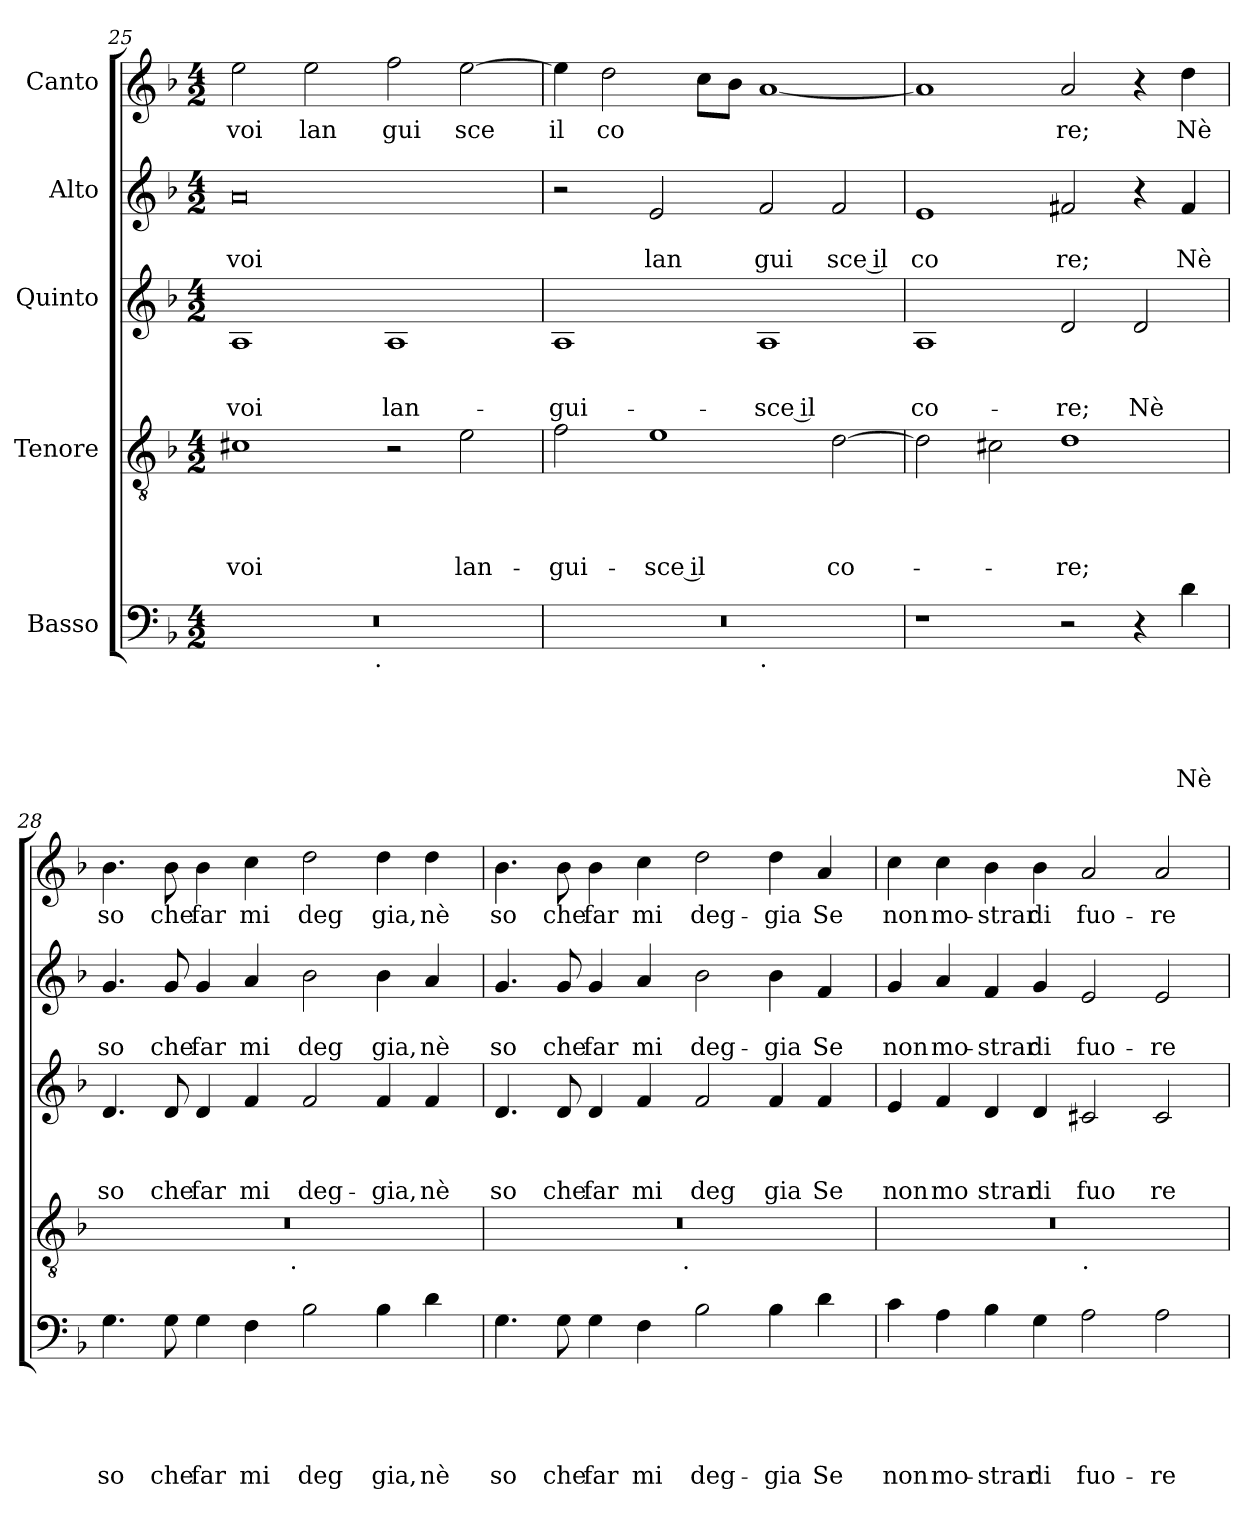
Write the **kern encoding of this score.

**kern	**text	**text	**text	**text	**text	**kern	**text	**text	**text	**text	**kern	**text	**text	**text	**kern	**text	**text	**kern	**text
*part5	*part5	*part5	*part5	*part5	*part5	*part4	*part4	*part4	*part4	*part4	*part3	*part3	*part3	*part3	*part2	*part2	*part2	*part1	*part1
*staff5	*staff5	*staff5	*staff5	*staff5	*staff5	*staff4	*staff4	*staff4	*staff4	*staff4	*staff3	*staff3	*staff3	*staff3	*staff2	*staff2	*staff2	*staff1	*staff1
*I"Basso	*	*	*	*	*	*I"Tenore	*	*	*	*	*I"Quinto	*	*	*	*I"Alto	*	*	*I"Canto	*
*clefF4	*	*	*	*	*	*clefGv2	*	*	*	*	*clefG2	*	*	*	*clefG2	*	*	*clefG2	*
*k[b-]	*	*	*	*	*	*k[b-]	*	*	*	*	*k[b-]	*	*	*	*k[b-]	*	*	*k[b-]	*
*F:	*	*	*	*	*	*F:	*	*	*	*	*F:	*	*	*	*F:	*	*	*F:	*
*M4/2	*	*	*	*	*	*M4/2	*	*	*	*	*M4/2	*	*	*	*M4/2	*	*	*M4/2	*
=25	=25	=25	=25	=25	=25	=25	=25	=25	=25	=25	=25	=25	=25	=25	=25	=25	=25	=25	=25
!	!	!	!	!	!	!	!	!	!	!LO:LY:b	!	!	!	!LO:LY:b	!	!	!LO:LY:b	!	!LO:LY:b
*^	*	*	*	*	*	*	*	*	*	*	*	*	*	*	*	*	*	*	*
0r	2ryy	.	.	.	.	.	1c#X	.	.	.	voi	1A	.	.	voi	0a	.	voi	2ee\	voi
!	!	!	!	!	!	!	!	!	!	!	!	!	!	!	!	!	!	!	!	!LO:LY:b
.	4...ryy	.	.	.	.	.	.	.	.	.	.	.	.	.	.	.	.	.	2ee\	lan
!	!LO:TX:b:t=.	!	!	!	!	!	!	!	!	!	!	!	!	!	!	!	!	!	!	!
.	1ryy	.	.	.	.	.	.	.	.	.	.	.	.	.	.	.	.	.	.	.
!	!	!	!	!	!	!	!	!	!	!	!	!	!	!	!LO:LY:b	!	!	!	!	!LO:LY:b
.	.	.	.	.	.	.	2r	.	.	.	.	1A	.	.	lan-	.	.	.	2ff\	gui
!	!	!	!	!	!	!	!	!	!	!	!LO:LY:b	!	!	!	!	!	!	!	!	!LO:LY:b
.	.	.	.	.	.	.	2e\	.	.	.	lan-	.	.	.	.	.	.	.	[>2ee\	sce
.	32ryy	.	.	.	.	.	.	.	.	.	.	.	.	.	.	.	.	.	.	.
=26	=26	=26	=26	=26	=26	=26	=26	=26	=26	=26	=26	=26	=26	=26	=26	=26	=26	=26	=26	=26
!	!	!	!	!	!	!	!	!	!	!	!LO:LY:b	!	!	!	!LO:LY:b	!	!	!	!	!LO:LY:b:rj
0r	1ryy	.	.	.	.	.	2f\	.	.	.	-gui-	1A	.	.	-gui-	2r	.	.	4ee\]	il
!	!	!	!	!	!	!	!	!	!	!	!	!	!	!	!	!	!	!	!	!LO:LY:b
.	.	.	.	.	.	.	.	.	.	.	.	.	.	.	.	.	.	.	2dd\	co
!	!	!	!	!	!	!	!	!	!	!	!LO:LY:b:rj	!	!	!	!	!	!	!LO:LY:b	!	!
.	.	.	.	.	.	.	1e	.	.	.	-sce il	.	.	.	.	2e/	.	lan	.	.
.	.	.	.	.	.	.	.	.	.	.	.	.	.	.	.	.	.	.	8cc\L	.
.	.	.	.	.	.	.	.	.	.	.	.	.	.	.	.	.	.	.	8b-\J	.
!	!LO:TX:b:t=.	!	!	!	!	!	!	!	!	!	!	!	!	!	!	!	!	!	!	!
!	!	!	!	!	!	!	!	!	!	!	!	!	!	!	!LO:LY:b:rj	!	!	!LO:LY:b	!	!
.	1ryy	.	.	.	.	.	.	.	.	.	.	1A	.	.	-sce il	2f/	.	gui	[<1a	.
!	!	!	!	!	!	!	!	!	!	!	!LO:LY:b	!	!	!	!	!	!	!LO:LY:b:rj	!	!
.	.	.	.	.	.	.	[>2d\	.	.	.	co-	.	.	.	.	2f/	.	sce il	.	.
=27	=27	=27	=27	=27	=27	=27	=27	=27	=27	=27	=27	=27	=27	=27	=27	=27	=27	=27	=27	=27
!	!	!	!	!	!	!	!	!	!	!	!	!	!	!	!LO:LY:b	!	!	!LO:LY:b	!	!
*v	*v	*	*	*	*	*	*	*	*	*	*	*	*	*	*	*	*	*	*	*
1r	.	.	.	.	.	2d\]	.	.	.	.	1A	.	.	co-	1e	.	co	1a]	.
.	.	.	.	.	.	2c#X\	.	.	.	.	.	.	.	.	.	.	.	.	.
!	!	!	!	!	!	!	!	!	!	!LO:LY:b	!	!	!	!LO:LY:b	!	!	!LO:LY:b	!	!LO:LY:b
2r	.	.	.	.	.	1d	.	.	.	-re;	2d/	.	.	-re;	2f#X/	.	re;	2a/	re;
!	!	!	!	!	!	!	!	!	!	!	!	!	!	!LO:LY:b	!	!	!	!	!
4r	.	.	.	.	.	.	.	.	.	.	2d/	.	.	Nè	4r	.	.	4r	.
!	!	!	!	!	!LO:LY:b	!	!	!	!	!	!	!	!	!	!	!	!LO:LY:b	!	!LO:LY:b
4d\	.	.	.	.	Nè	.	.	.	.	.	.	.	.	.	4f#/	.	Nè	4dd\	Nè
=28	=28	=28	=28	=28	=28	=28	=28	=28	=28	=28	=28	=28	=28	=28	=28	=28	=28	=28	=28
!	!	!	!	!	!LO:LY:b	!	!	!	!	!	!	!	!	!LO:LY:b	!	!	!LO:LY:b	!	!LO:LY:b
*	*	*	*	*	*	*^	*	*	*	*	*	*	*	*	*	*	*	*	*
4.G\	.	.	.	.	so	0r	2ryy	.	.	.	.	4.d/	.	.	so	4.g/	.	so	4.b-\	so
!	!	!	!	!	!LO:LY:b	!	!	!	!	!	!	!	!	!	!LO:LY:b	!	!	!LO:LY:b	!	!LO:LY:b
8G\	.	.	.	.	che	.	.	.	.	.	.	8d/	.	.	che	8g/	.	che	8b-\	che
!	!	!	!	!	!LO:LY:b	!	!	!	!	!	!	!	!	!	!LO:LY:b	!	!	!LO:LY:b	!	!LO:LY:b
4G\	.	.	.	.	far	.	4...ryy	.	.	.	.	4d/	.	.	far	4g/	.	far	4b-\	far
!	!	!	!	!	!LO:LY:b	!	!	!	!	!	!	!	!	!	!LO:LY:b	!	!	!LO:LY:b	!	!LO:LY:b
4F\	.	.	.	.	mi	.	.	.	.	.	.	4f/	.	.	mi	4a/	.	mi	4cc\	mi
!	!	!	!	!	!	!	!LO:TX:b:t=.	!	!	!	!	!	!	!	!	!	!	!	!	!
.	.	.	.	.	.	.	1ryy	.	.	.	.	.	.	.	.	.	.	.	.	.
!	!	!	!	!	!LO:LY:b	!	!	!	!	!	!	!	!	!	!LO:LY:b	!	!	!LO:LY:b	!	!LO:LY:b
2B-\	.	.	.	.	deg	.	.	.	.	.	.	2f/	.	.	deg-	2b-\	.	deg	2dd\	deg
!	!	!	!	!	!LO:LY:b	!	!	!	!	!	!	!	!	!	!LO:LY:b	!	!	!LO:LY:b	!	!LO:LY:b
4B-\	.	.	.	.	gia,	.	.	.	.	.	.	4f/	.	.	-gia,	4b-\	.	gia,	4dd\	gia,
!	!	!	!	!	!LO:LY:b	!	!	!	!	!	!	!	!	!	!LO:LY:b	!	!	!LO:LY:b	!	!LO:LY:b
4d\	.	.	.	.	nè	.	.	.	.	.	.	4f/	.	.	nè	4a/	.	nè	4dd\	nè
.	.	.	.	.	.	.	32ryy	.	.	.	.	.	.	.	.	.	.	.	.	.
!!LO:LB:g=z
=29	=29	=29	=29	=29	=29	=29	=29	=29	=29	=29	=29	=29	=29	=29	=29	=29	=29	=29	=29	=29
!	!	!	!	!	!LO:LY:b	!	!	!	!	!	!	!	!	!	!LO:LY:b	!	!	!LO:LY:b	!	!LO:LY:b
4.G\	.	.	.	.	so	0r	2ryy	.	.	.	.	4.d/	.	.	so	4.g/	.	so	4.b-\	so
!	!	!	!	!	!LO:LY:b	!	!	!	!	!	!	!	!	!	!LO:LY:b	!	!	!LO:LY:b	!	!LO:LY:b
8G\	.	.	.	.	che	.	.	.	.	.	.	8d/	.	.	che	8g/	.	che	8b-\	che
!	!	!	!	!	!LO:LY:b	!	!	!	!	!	!	!	!	!	!LO:LY:b	!	!	!LO:LY:b	!	!LO:LY:b
4G\	.	.	.	.	far	.	4...ryy	.	.	.	.	4d/	.	.	far	4g/	.	far	4b-\	far
!	!	!	!	!	!LO:LY:b	!	!	!	!	!	!	!	!	!	!LO:LY:b	!	!	!LO:LY:b	!	!LO:LY:b
4F\	.	.	.	.	mi	.	.	.	.	.	.	4f/	.	.	mi	4a/	.	mi	4cc\	mi
!	!	!	!	!	!	!	!LO:TX:b:t=.	!	!	!	!	!	!	!	!	!	!	!	!	!
.	.	.	.	.	.	.	1ryy	.	.	.	.	.	.	.	.	.	.	.	.	.
!	!	!	!	!	!LO:LY:b	!	!	!	!	!	!	!	!	!	!LO:LY:b	!	!	!LO:LY:b	!	!LO:LY:b
2B-\	.	.	.	.	deg-	.	.	.	.	.	.	2f/	.	.	deg	2b-\	.	deg-	2dd\	deg-
!	!	!	!	!	!LO:LY:b	!	!	!	!	!	!	!	!	!	!LO:LY:b	!	!	!LO:LY:b	!	!LO:LY:b
4B-\	.	.	.	.	-gia	.	.	.	.	.	.	4f/	.	.	gia	4b-\	.	-gia	4dd\	-gia
!	!	!	!	!	!LO:LY:b	!	!	!	!	!	!	!	!	!	!LO:LY:b	!	!	!LO:LY:b	!	!LO:LY:b
4d\	.	.	.	.	Se	.	.	.	.	.	.	4f/	.	.	Se	4f/	.	Se	4a/	Se
.	.	.	.	.	.	.	32ryy	.	.	.	.	.	.	.	.	.	.	.	.	.
=30	=30	=30	=30	=30	=30	=30	=30	=30	=30	=30	=30	=30	=30	=30	=30	=30	=30	=30	=30	=30
!	!	!	!	!	!LO:LY:b	!	!	!	!	!	!	!	!	!	!LO:LY:b	!	!	!LO:LY:b	!	!LO:LY:b
4c\	.	.	.	.	non	0r	1ryy	.	.	.	.	4e/	.	.	non	4g/	.	non	4cc\	non
!	!	!	!	!	!LO:LY:b	!	!	!	!	!	!	!	!	!	!LO:LY:b	!	!	!LO:LY:b	!	!LO:LY:b
4A\	.	.	.	.	mo-	.	.	.	.	.	.	4f/	.	.	mo	4a/	.	mo-	4cc\	mo-
!	!	!	!	!	!LO:LY:b	!	!	!	!	!	!	!	!	!	!LO:LY:b	!	!	!LO:LY:b	!	!LO:LY:b
4B-\	.	.	.	.	-strar	.	.	.	.	.	.	4d/	.	.	strar	4f/	.	-strar	4b-\	-strar
!	!	!	!	!	!LO:LY:b	!	!	!	!	!	!	!	!	!	!LO:LY:b	!	!	!LO:LY:b	!	!LO:LY:b
4G\	.	.	.	.	di	.	.	.	.	.	.	4d/	.	.	di	4g/	.	di	4b-\	di
!	!	!	!	!	!	!	!LO:TX:b:t=.	!	!	!	!	!	!	!	!	!	!	!	!	!
!	!	!	!	!	!LO:LY:b	!	!	!	!	!	!	!	!	!	!LO:LY:b	!	!	!LO:LY:b	!	!LO:LY:b
2A\	.	.	.	.	fuo-	.	1ryy	.	.	.	.	2c#X/	.	.	fuo	2e/	.	fuo-	2a/	fuo-
!	!	!	!	!	!LO:LY:b	!	!	!	!	!	!	!	!	!	!LO:LY:b	!	!	!LO:LY:b	!	!LO:LY:b
2A\	.	.	.	.	-re	.	.	.	.	.	.	2c#/	.	.	re	2e/	.	-re	2a/	-re
*	*	*	*	*	*	*v	*v	*	*	*	*	*	*	*	*	*	*	*	*	*
=	=	=	=	=	=	=	=	=	=	=	=	=	=	=	=	=	=	=	=
*-	*-	*-	*-	*-	*-	*-	*-	*-	*-	*-	*-	*-	*-	*-	*-	*-	*-	*-	*-
